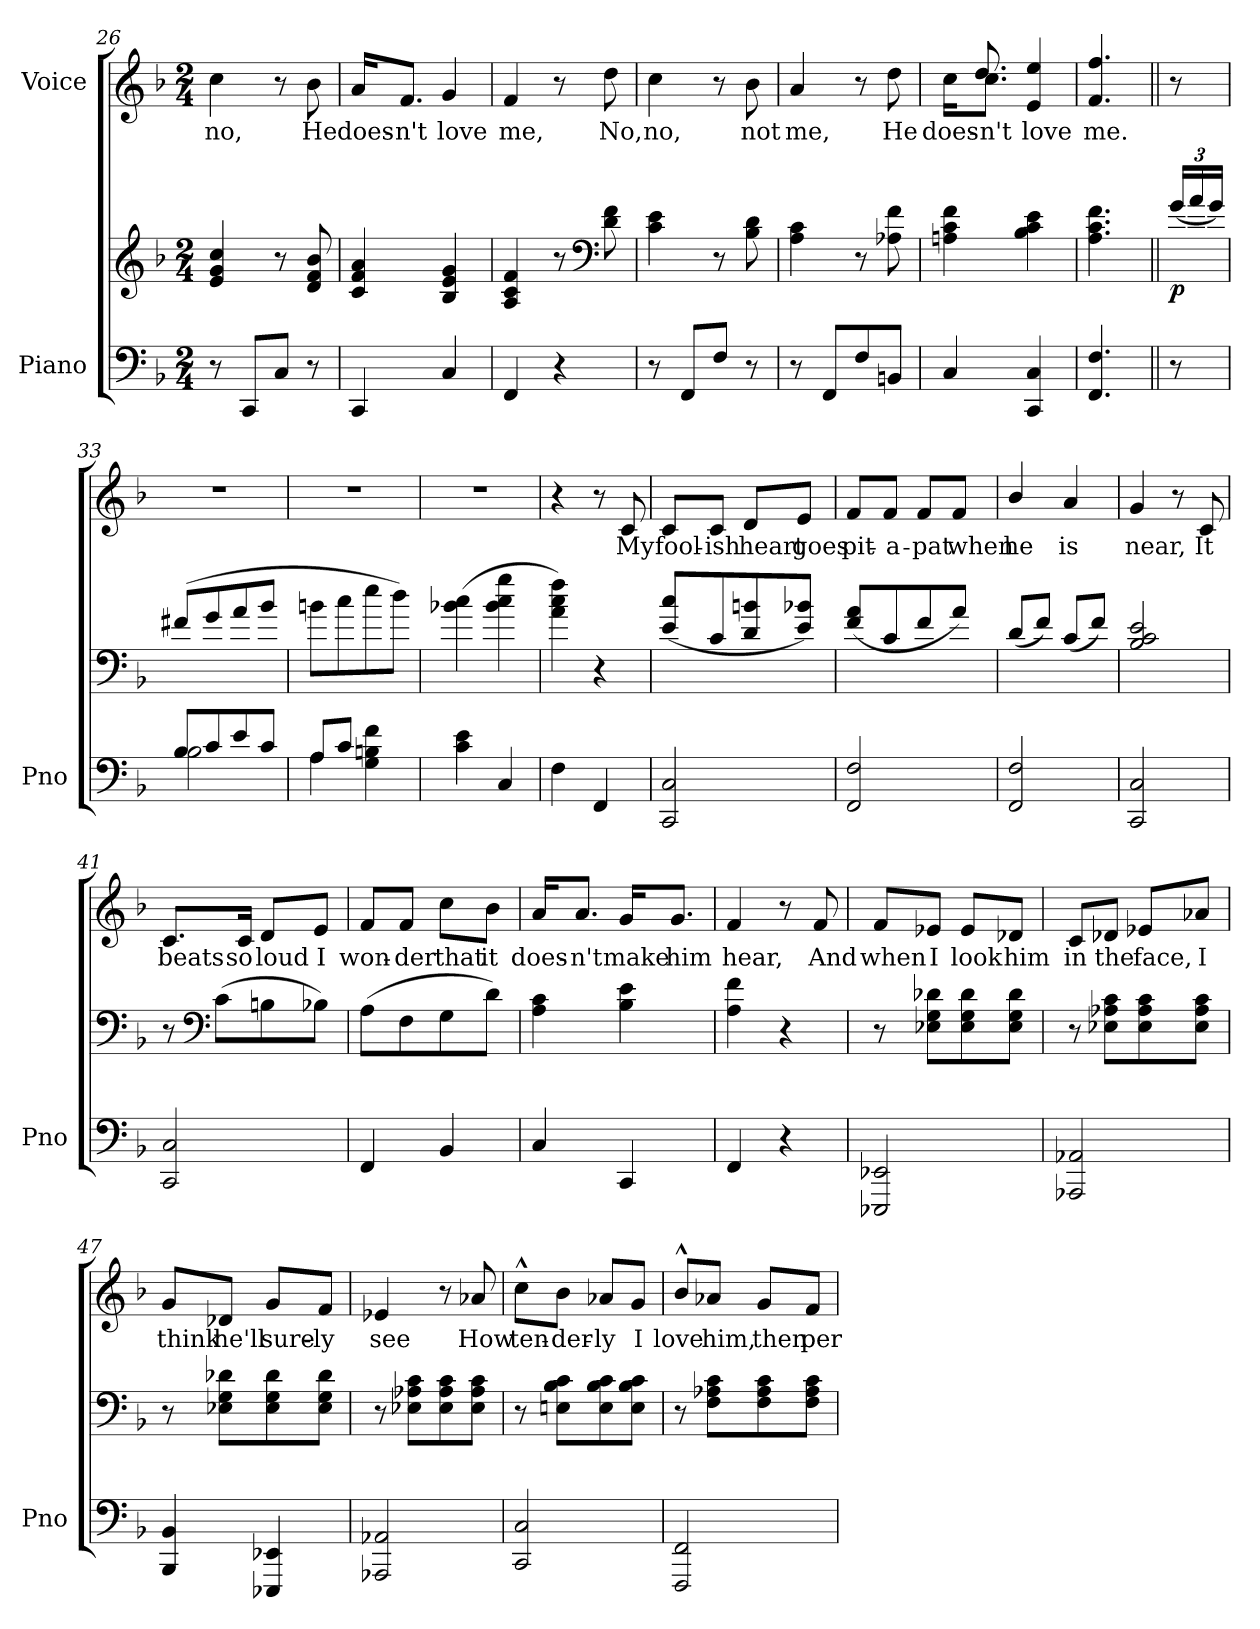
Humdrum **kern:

**kern	**kern	**dynam	**kern	**text
*part2	*part2	*part2	*part1	*part1
*staff3	*staff2	*staff2/3	*staff1	*staff1
*I"Piano	*	*	*I"Voice	*
*I'Pno	*	*	*	*
!!LO:LB:g=z
*clefF4	*clefG2	*	*clefG2	*
*k[b-]	*k[b-]	*	*k[b-]	*
*M2/4	*M2/4	*	*M2/4	*
=26	=26	=26	=26	=26
!	!	!	!	!LO:LY:b
8r	4e/ 4g/ 4cc/	.	4cc\	no,
8CC/L	.	.	.	.
8C/J	8r	.	8r	.
!	!	!	!	!LO:LY:b
8r	8d/ 8f/ 8b-/	.	8b-\	He
=27	=27	=27	=27	=27
!	!	!	!	!LO:LY:b
4CC/	4c/ 4f/ 4a/	.	16a/KL	does-
!	!	!	!	!LO:LY:b
.	.	.	8.f/J	-n't
!	!	!	!	!LO:LY:b
4C/	4B-/ 4e/ 4g/	.	4g/	love
=28	=28	=28	=28	=28
!	!	!	!	!LO:LY:b
4FF/	4A/ 4c/ 4f/	.	4f/	me,
4r	8r	.	8r	.
*	*clefF4	*	*	*
!	!	!	!	!LO:LY:b
.	8d\ 8f\	.	8dd\	No,
=29	=29	=29	=29	=29
!	!	!	!	!LO:LY:b
8r	4c\ 4e\	.	4cc\	no,
8FF/L	.	.	.	.
8F/J	8r	.	8r	.
!	!	!	!	!LO:LY:b
8r	8B-\ 8d\	.	8b-\	not
=30	=30	=30	=30	=30
!	!	!	!	!LO:LY:b
8r	4A\ 4c\	.	4a/	me,
8FF/L	.	.	.	.
8F/	8r	.	8r	.
!	!	!	!	!LO:LY:b
8BBn/J	8A-X\ 8f\	.	8dd\	He
!!LO:LB:g=z
=31	=31	=31	=31	=31
!	!	!	!	!LO:LY:b
*	*	*	*^	*
4C/	4An\ 4c\ 4f\	.	16cc\KL	16ryy	does-
!	!	!	!	!	!LO:LY:b
.	.	.	8.cc\J	8.dd/	-n't
!	!	!	!	!	!LO:LY:b
4CC/ 4C/	4B-\ 4c\ 4e\	.	4e/ 4ee/	4ryy	love
=32	=32	=32	=32	=32	=32
!	!	!	!	!	!LO:LY:b
*	*	*	*v	*v	*
4.FF/ 4.F/	4.A\ 4.c\ 4.f\	.	4.f/ 4.ff/	me.
=32X1||	=32X1||	=32X1||	=32X1||	=32X1||
*	*Xbrackettup	*	*	*
!	!	!LO:DY:b	!	!
8r	(<24g/LL	p	8r	.
.	24a/	.	.	.
.	24g/JJ)	.	.	.
=33	=33	=33	=33	=33
*^	*	*	*	*
8B-/L	2B-\	(>8f#X/L	.	2r	.
8c/	.	8g/	.	.	.
8e/	.	8a/	.	.	.
8c/J	.	8b-/J	.	.	.
=34	=34	=34	=34	=34	=34
8A/L	4A\	8bn\L	.	2r	.
8c/J	.	8cc\	.	.	.
4G\ 4Bn\ 4f\	4ryy	8ee\	.	.	.
.	.	8dd\J)	.	.	.
*v	*v	*	*	*	*
=35	=35	=35	=35	=35
4c\ 4e\	(>4b-X\ 4cc\	.	2r	.
4C/	4b-\ 4cc\ 4gg\	.	.	.
=36	=36	=36	=36	=36
4F\	4a\ 4cc\ 4ff\)	.	4r	.
4FF/	4r	.	8r	.
!	!	!	!	!LO:LY:b
.	.	.	8c/	My
!!LO:LB:g=z
=37	=37	=37	=37	=37
!	!	!	!	!LO:LY:b
2CC/ 2C/	(<8e/ 8cc/L	.	8c/L	fool-
!	!	!	!	!LO:LY:b
.	8c/	.	8c/J	-ish
!	!	!	!	!LO:LY:b
.	8d/ 8bn/	.	8d/L	heart
!	!	!	!	!LO:LY:b
.	8e/ 8b-X/J)	.	8e/J	goes
=38	=38	=38	=38	=38
!	!	!	!	!LO:LY:b
2FF/ 2F/	(<8f/ 8a/L	.	8f/L	pit-
!	!	!	!	!LO:LY:b
.	8c/	.	8f/J	-a-
!	!	!	!	!LO:LY:b
.	8f/	.	8f/L	-pat
!	!	!	!	!LO:LY:b
.	8a/J)	.	8f/J	when
=39	=39	=39	=39	=39
!	!	!	!	!LO:LY:b
2FF/ 2F/	(<8d/L	.	4b-/	he
.	8f/J)	.	.	.
!	!	!	!	!LO:LY:b
.	(<8c/L	.	4a/	is
.	8f/J)	.	.	.
=40	=40	=40	=40	=40
!	!	!	!	!LO:LY:b
2CC/ 2C/	2B-/ 2c/ 2e/	.	4g/	near,
.	.	.	8r	.
!	!	!	!	!LO:LY:b
.	.	.	8c/	It
=41	=41	=41	=41	=41
!	!	!	!	!LO:LY:b
2CC/ 2C/	8r	.	8.c/L	beats
*	*clefF4	*	*	*
.	(>8c\L	.	.	.
!	!	!	!	!LO:LY:b
.	.	.	16c/Jk	so
!	!	!	!	!LO:LY:b
.	8Bn\	.	8d/L	loud
!	!	!	!	!LO:LY:b
.	8B-X\J)	.	8e/J	I
!!LO:LB:g=z
=42	=42	=42	=42	=42
!	!	!	!	!LO:LY:b
4FF/	(>8A\L	.	8f/L	won-
!	!	!	!	!LO:LY:b
.	8F\	.	8f/J	-der
!	!	!	!	!LO:LY:b
4BB-/	8G\	.	8cc\L	that
!	!	!	!	!LO:LY:b
.	8d\J)	.	8b-\J	it
=43	=43	=43	=43	=43
!	!	!	!	!LO:LY:b
4C/	4A\ 4c\	.	16a/KL	does-
!	!	!	!	!LO:LY:b
.	.	.	8.a/J	-n't
!	!	!	!	!LO:LY:b
4CC/	4B-\ 4e\	.	16g/KL	make
!	!	!	!	!LO:LY:b
.	.	.	8.g/J	him
=44	=44	=44	=44	=44
!	!	!	!	!LO:LY:b
4FF/	4A\ 4f\	.	4f/	hear,
4r	4r	.	8r	.
!	!	!	!	!LO:LY:b
.	.	.	8f/	And
=45	=45	=45	=45	=45
!	!	!	!	!LO:LY:b
2EEE-X/ 2EE-X/	8r	.	8f/L	when
!	!	!	!	!LO:LY:b
.	8E-X\ 8G\ 8d-X\L	.	8e-X/J	I
!	!	!	!	!LO:LY:b
.	8E-\ 8G\ 8d-\	.	8e-/L	look
!	!	!	!	!LO:LY:b
.	8E-\ 8G\ 8d-\J	.	8d-X/J	him
=46	=46	=46	=46	=46
!	!	!	!	!LO:LY:b
2AAA-X/ 2AA-X/	8r	.	8c/L	in
!	!	!	!	!LO:LY:b
.	8E-X\ 8A-X\ 8c\L	.	8d-X/J	the
!	!	!	!	!LO:LY:b
.	8E-\ 8A-\ 8c\	.	8e-X/L	face,
!	!	!	!	!LO:LY:b
.	8E-\ 8A-\ 8c\J	.	8a-X/J	I
!!LO:PB:g=z
=47	=47	=47	=47	=47
!	!	!	!	!LO:LY:b
4BBB-/ 4BB-/	8r	.	8g/L	think
!	!	!	!	!LO:LY:b
.	8E-X\ 8G\ 8d-X\L	.	8d-X/J	he'll
!	!	!	!	!LO:LY:b
4EEE-X/ 4EE-X/	8E-\ 8G\ 8d-\	.	8g/L	sure-
!	!	!	!	!LO:LY:b
.	8E-\ 8G\ 8d-\J	.	8f/J	-ly
=48	=48	=48	=48	=48
!	!	!	!	!LO:LY:b
2AAA-X/ 2AA-X/	8r	.	4e-X/	see
.	8E-X\ 8A-X\ 8c\L	.	.	.
.	8E-\ 8A-\ 8c\	.	8r	.
!	!	!	!	!LO:LY:b
.	8E-\ 8A-\ 8c\J	.	8a-X/	How
=49	=49	=49	=49	=49
!	!	!	!	!LO:LY:b
2CC/ 2C/	8r	.	8cc^^\L	ten-
!	!	!	!	!LO:LY:b
.	8En\ 8B-\ 8c\L	.	8b-\J	-der-
!	!	!	!	!LO:LY:b
.	8E\ 8B-\ 8c\	.	8a-X/L	-ly
!	!	!	!	!LO:LY:b
.	8E\ 8B-\ 8c\J	.	8g/J	I
=50	=50	=50	=50	=50
!	!	!	!	!LO:LY:b
2FFF/ 2FF/	8r	.	8b-^^/L	love
!	!	!	!	!LO:LY:b
.	8F\ 8A-X\ 8c\L	.	8a-X/J	him,
!	!	!	!	!LO:LY:b
.	8F\ 8A-\ 8c\	.	8g/L	then
!	!	!	!	!LO:LY:b
.	8F\ 8A-\ 8c\J	.	8f/J	per-
=	=	=	=	=
*-	*-	*-	*-	*-
